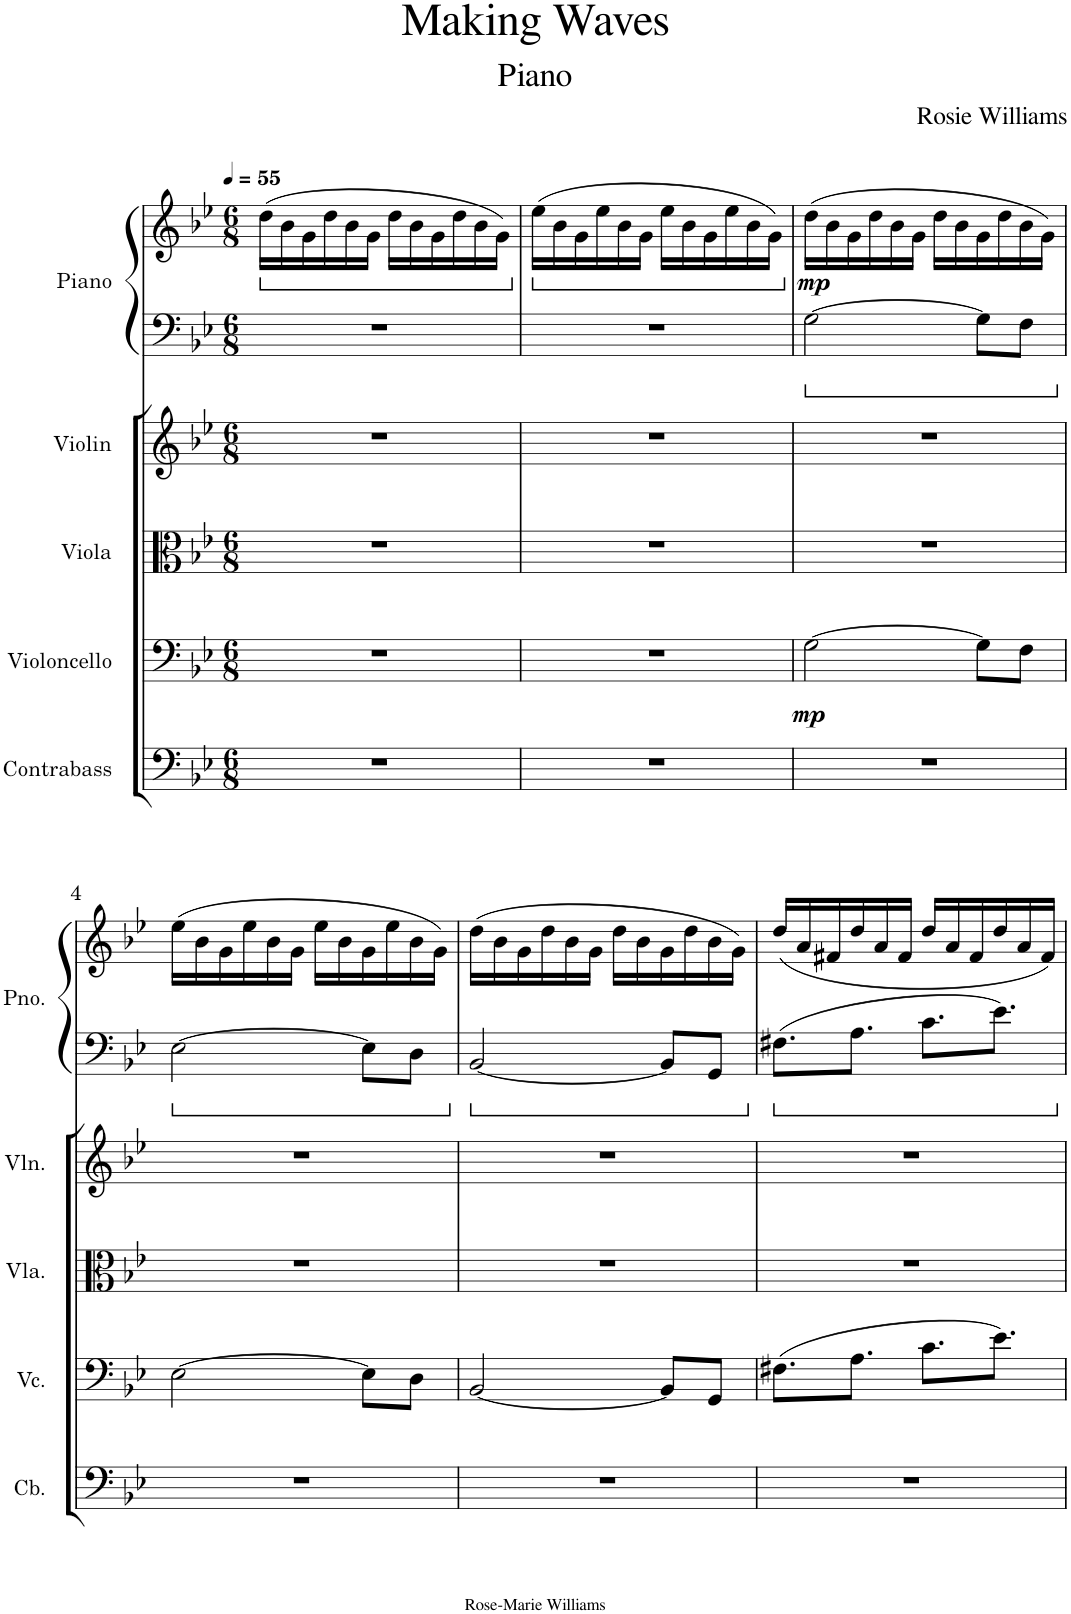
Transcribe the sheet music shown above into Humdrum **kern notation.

**kern	**kern	**dynam	**kern	**kern	**kern	**kern	**dynam
*part5	*part4	*part4	*part3	*part2	*part1	*part1	*part1
*staff6	*staff5	*staff5	*staff4	*staff3	*staff2	*staff1	*staff1/2
*I"Contrabass	*I"Violoncello	*	*I"Viola	*I"Violin	*I"Piano	*	*
*I'Cb.	*I'Vc.	*	*I'Vla.	*I'Vln.	*I'Pno.	*	*
*clefF4	*clefF4	*	*clefC3	*clefG2	*clefF4	*clefG2	*
*Trd7c12	*	*	*	*	*	*	*
*k[b-e-]	*k[b-e-]	*	*k[b-e-]	*k[b-e-]	*k[b-e-]	*k[b-e-]	*
*M6/8	*M6/8	*	*M6/8	*M6/8	*M6/8	*M6/8	*
*MM55	*MM55	*	*MM55	*MM55	*MM55	*MM55	*
*	*	*	*	*	*	*ped	*
=1	=1	=1	=1	=1	=1	=1	=1
2.r	2.r	.	2.r	2.r	2.r	(>16dd\LL	.
.	.	.	.	.	.	16b-\	.
.	.	.	.	.	.	16g\	.
.	.	.	.	.	.	16dd\	.
.	.	.	.	.	.	16b-\	.
.	.	.	.	.	.	16g\JJ	.
.	.	.	.	.	.	16dd\LL	.
.	.	.	.	.	.	16b-\	.
.	.	.	.	.	.	16g\	.
.	.	.	.	.	.	16dd\	.
.	.	.	.	.	.	16b-\	.
.	.	.	.	.	.	16g\JJ)	.
=2	=2	=2	=2	=2	=2	=2	=2
*	*	*	*	*	*	*Xped	*
*	*	*	*	*	*	*ped	*
2.r	2.r	.	2.r	2.r	2.r	(>16ee-\LL	.
.	.	.	.	.	.	16b-\	.
.	.	.	.	.	.	16g\	.
.	.	.	.	.	.	16ee-\	.
.	.	.	.	.	.	16b-\	.
.	.	.	.	.	.	16g\JJ	.
.	.	.	.	.	.	16ee-\LL	.
.	.	.	.	.	.	16b-\	.
.	.	.	.	.	.	16g\	.
.	.	.	.	.	.	16ee-\	.
.	.	.	.	.	.	16b-\	.
.	.	.	.	.	.	16g\JJ)	.
=3	=3	=3	=3	=3	=3	=3	=3
*	*	*	*	*	*	*Xped	*
!	!	!LO:DY:b	!	!	!	!	!LO:DY:b
2.r	[2G\	mp	2.r	2.r	[2G\	(16dd\LL	mp
.	.	.	.	.	.	16b-\	.
.	.	.	.	.	.	16g\	.
.	.	.	.	.	.	16dd\	.
.	.	.	.	.	.	16b-\	.
.	.	.	.	.	.	16g\JJ	.
.	.	.	.	.	.	16dd\LL	.
.	.	.	.	.	.	16b-\	.
.	8G\L]	.	.	.	8G\L]	16g\	.
.	.	.	.	.	.	16dd\	.
.	8F\J	.	.	.	8F\J	16b-\	.
.	.	.	.	.	.	16g\JJ)	.
!!LO:LB:g=z
=4	=4	=4	=4	=4	=4	=4	=4
2.r	[2E-\	.	2.r	2.r	[2E-\	(16ee-\LL	.
.	.	.	.	.	.	16b-\	.
.	.	.	.	.	.	16g\	.
.	.	.	.	.	.	16ee-\	.
.	.	.	.	.	.	16b-\	.
.	.	.	.	.	.	16g\JJ	.
.	.	.	.	.	.	16ee-\LL	.
.	.	.	.	.	.	16b-\	.
.	8E-\L]	.	.	.	8E-\L]	16g\	.
.	.	.	.	.	.	16ee-\	.
.	8D\J	.	.	.	8D\J	16b-\	.
.	.	.	.	.	.	16g\JJ)	.
=5	=5	=5	=5	=5	=5	=5	=5
2.r	[2BB-/	.	2.r	2.r	[2BB-/	(16dd\LL	.
.	.	.	.	.	.	16b-\	.
.	.	.	.	.	.	16g\	.
.	.	.	.	.	.	16dd\	.
.	.	.	.	.	.	16b-\	.
.	.	.	.	.	.	16g\JJ	.
.	.	.	.	.	.	16dd\LL	.
.	.	.	.	.	.	16b-\	.
.	8BB-/L]	.	.	.	8BB-/L]	16g\	.
.	.	.	.	.	.	16dd\	.
.	8GG/J	.	.	.	8GG/J	16b-\	.
.	.	.	.	.	.	16g\JJ)	.
=6	=6	=6	=6	=6	=6	=6	=6
2.r	(>8.F#X\L	.	2.r	2.r	8.F#X\L	(<16dd/LL	.
.	.	.	.	.	.	16a/	.
.	.	.	.	.	.	16f#X/	.
.	8.A\J	.	.	.	8.A\J	16dd/	.
.	.	.	.	.	.	16a/	.
.	.	.	.	.	.	16f#/JJ	.
.	8.c\L	.	.	.	8.c\L	16dd/LL	.
.	.	.	.	.	.	16a/	.
.	.	.	.	.	.	16f#/	.
.	8.e-\J)	.	.	.	8.e-\J	16dd/	.
.	.	.	.	.	.	16a/	.
.	.	.	.	.	.	16f#/JJ)	.
=	=	=	=	=	=	=	=
*-	*-	*-	*-	*-	*-	*-	*-
